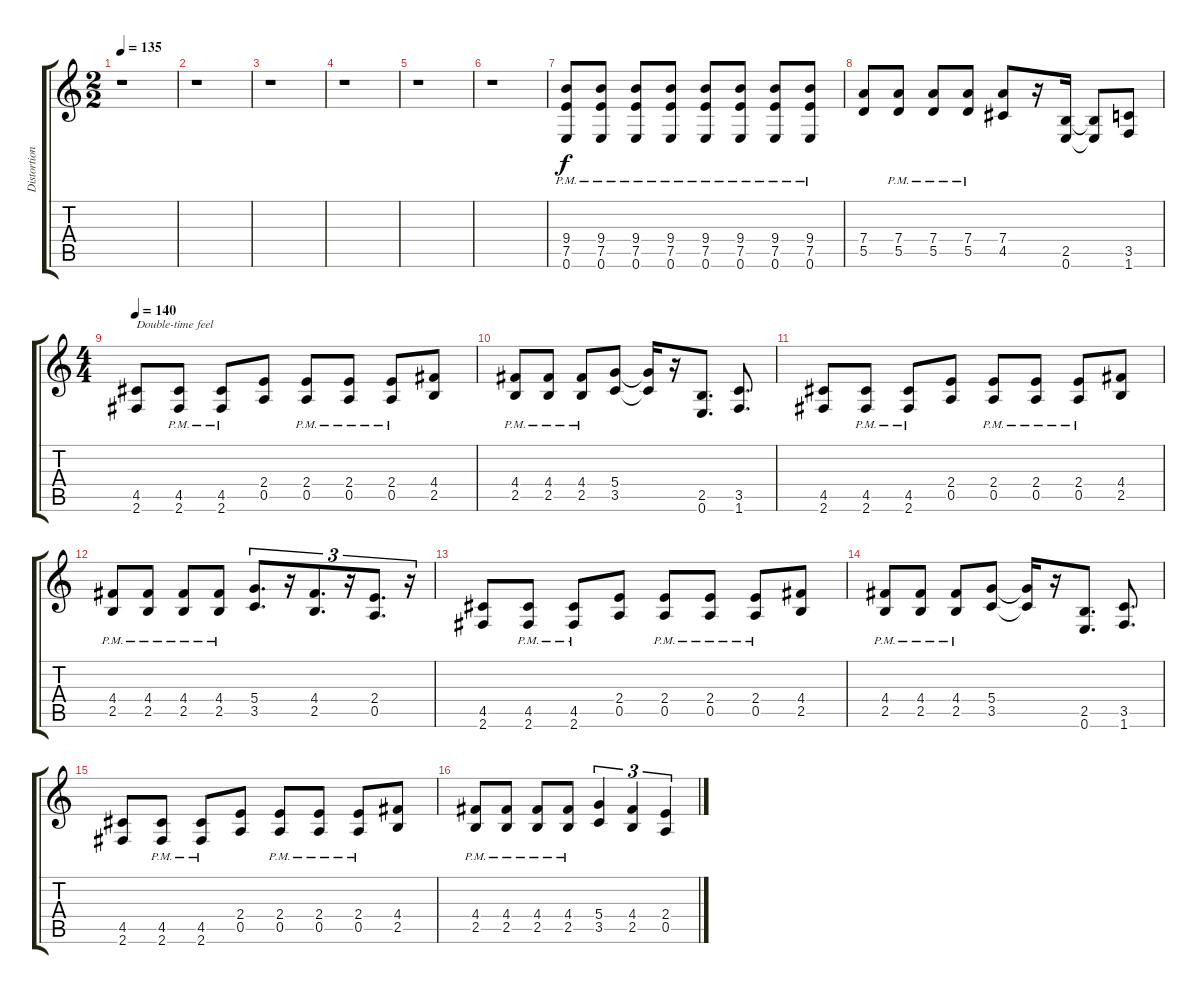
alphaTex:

\track ("Distortion Rhythm Guitar" "Distortion") {instrument distortionguitar}
\staff {score tabs}
\tuning (E4 B3 G3 D3 A2 E2) {hide}
\ts (2 2)
\tempo 135
\clef g2
\ks c
r.1{dy f} |
r.1 |
r.1 |
r.1 |
r.1 |
r.1 |
(9.4{pm} 7.5{pm} 0.6{pm}).8 (9.4{pm} 7.5{pm} 0.6{pm}).8 (9.4{pm} 7.5{pm} 0.6{pm}).8 (9.4{pm} 7.5{pm} 0.6{pm}).8 (9.4{pm} 7.5{pm} 0.6{pm}).8 (9.4{pm} 7.5{pm} 0.6{pm}).8 (9.4{pm} 7.5{pm} 0.6{pm}).8 (9.4{pm} 7.5{pm} 0.6{pm}).8 |
(7.4 5.5).8 (7.4{pm} 5.5{pm}).8 (7.4{pm} 5.5{pm}).8 (7.4{pm} 5.5{pm}).8 (7.4 4.5).8 r.16 (2.5 0.6).16 (2.5{t} 0.6{t}).8 (3.5 1.6).8 |
\ts (4 4)
\tempo 140
(4.5 2.6).8{txt "Double-time feel"} (4.5{pm} 2.6{pm}).8 (4.5{pm} 2.6{pm}).8 (2.4 0.5).8 (2.4{pm} 0.5{pm}).8 (2.4{pm} 0.5{pm}).8 (2.4{pm} 0.5{pm}).8 (4.4 2.5).8 |
(4.4{pm} 2.5{pm}).8 (4.4{pm} 2.5{pm}).8 (4.4{pm} 2.5{pm}).8 (5.4 3.5).8 (5.4{t} 3.5{t}).16 r.16 (2.5 0.6).8{d} (3.5 1.6).8{d} |
(4.5 2.6).8 (4.5{pm} 2.6{pm}).8 (4.5{pm} 2.6{pm}).8 (2.4 0.5).8 (2.4{pm} 0.5{pm}).8 (2.4{pm} 0.5{pm}).8 (2.4{pm} 0.5{pm}).8 (4.4 2.5).8 |
(4.4{pm} 2.5{pm}).8 (4.4{pm} 2.5{pm}).8 (4.4{pm} 2.5{pm}).8 (4.4{pm} 2.5{pm}).8 (5.4 3.5).8{d tu (3 2)} r.16{tu (3 2)} (4.4 2.5).8{d tu (3 2)} r.16{tu (3 2)} (2.4 0.5).8{d tu (3 2)} r.16{tu (3 2)} |
(4.5 2.6).8 (4.5{pm} 2.6{pm}).8 (4.5{pm} 2.6{pm}).8 (2.4 0.5).8 (2.4{pm} 0.5{pm}).8 (2.4{pm} 0.5{pm}).8 (2.4{pm} 0.5{pm}).8 (4.4 2.5).8 |
(4.4{pm} 2.5{pm}).8 (4.4{pm} 2.5{pm}).8 (4.4{pm} 2.5{pm}).8 (5.4 3.5).8 (5.4{t} 3.5{t}).16 r.16 (2.5 0.6).8{d} (3.5 1.6).8{d} |
(4.5 2.6).8 (4.5{pm} 2.6{pm}).8 (4.5{pm} 2.6{pm}).8 (2.4 0.5).8 (2.4{pm} 0.5{pm}).8 (2.4{pm} 0.5{pm}).8 (2.4{pm} 0.5{pm}).8 (4.4 2.5).8 |
(4.4{pm} 2.5{pm}).8 (4.4{pm} 2.5{pm}).8 (4.4{pm} 2.5{pm}).8 (4.4{pm} 2.5{pm}).8 (5.4 3.5).4{tu (3 2)} (4.4 2.5).4{tu (3 2)} (2.4 0.5).4{tu (3 2)}
